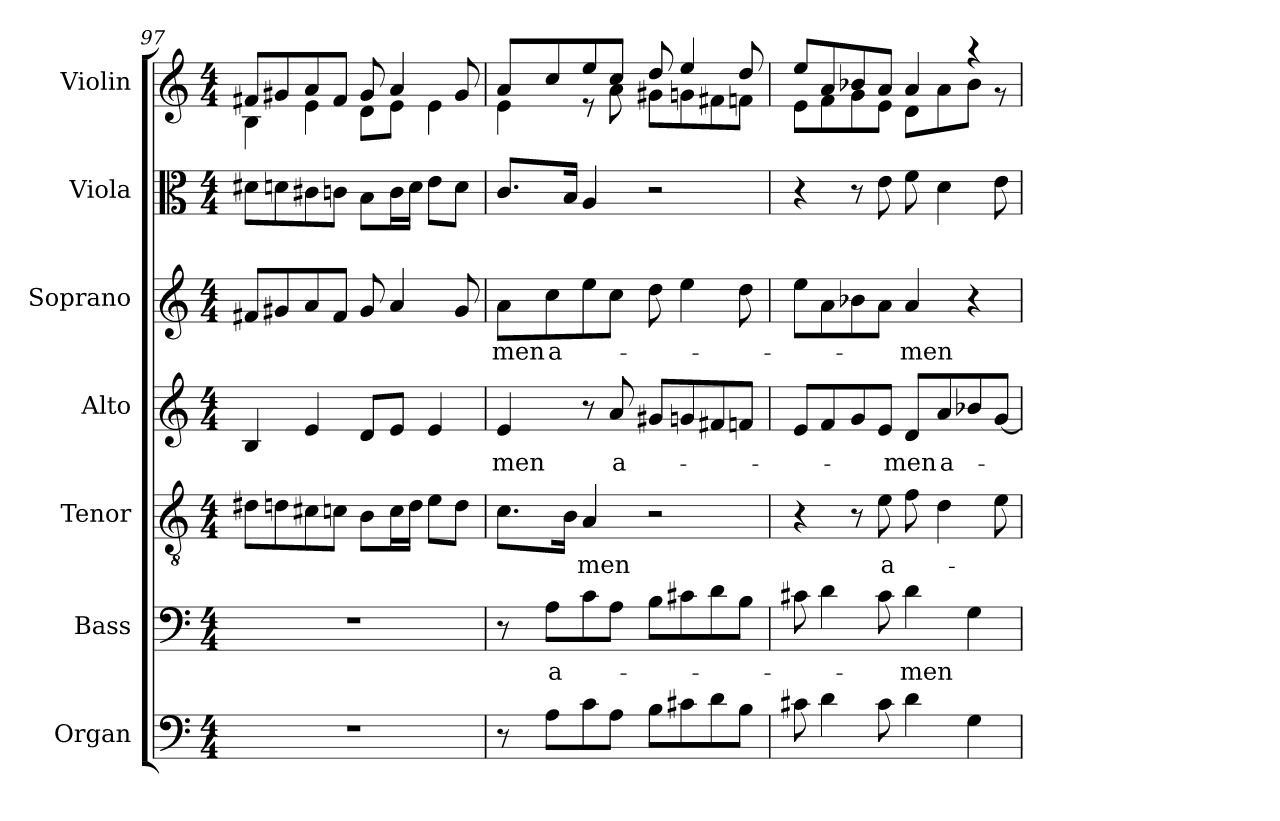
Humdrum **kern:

**kern	**kern	**text	**kern	**text	**kern	**text	**kern	**text	**kern	**kern
*part7	*part6	*part6	*part5	*part5	*part4	*part4	*part3	*part3	*part2	*part1
*staff7	*staff6	*staff6	*staff5	*staff5	*staff4	*staff4	*staff3	*staff3	*staff2	*staff1
*I"Organ	*I"Bass	*	*I"Tenor	*	*I"Alto	*	*I"Soprano	*	*I"Viola	*I"Violin
*I'Org.	*I'B.	*	*I'T.	*	*I'A.	*	*I'S.	*	*I'Vla.	*I'Vln.
*clefF4	*clefF4	*	*clefGv2	*	*clefG2	*	*clefG2	*	*clefC3	*clefG2
*k[]	*k[]	*	*k[]	*	*k[]	*	*k[]	*	*k[]	*k[]
*M4/4	*M4/4	*	*M4/4	*	*M4/4	*	*M4/4	*	*M4/4	*M4/4
=97	=97	=97	=97	=97	=97	=97	=97	=97	=97	=97
*	*	*	*	*	*	*	*	*	*	*^
1r	1r	.	8d#X\L	.	4B/	.	8f#X/L	.	8d#X\L	8f#X/L	4B\
.	.	.	8dn\	.	.	.	8g#X/	.	8dn\	8g#X/	.
.	.	.	8c#X\	.	4e/	.	8a/	.	8c#X\	8a/	4e\
.	.	.	8cn\J	.	.	.	8f#/J	.	8cn\J	8f#/J	.
.	.	.	8B\L	.	8d/L	.	8g#/	.	8B\L	8g#/	8d\L
.	.	.	16c\L	.	8e/J	.	4a/	.	16c\L	4a/	8e\J
.	.	.	16d\JJ	.	.	.	.	.	16d\JJ	.	.
.	.	.	8e\L	.	4e/	.	.	.	8e\L	.	4e\
.	.	.	8d\J	.	.	.	8g#/	.	8d\J	8g#/	.
=98	=98	=98	=98	=98	=98	=98	=98	=98	=98	=98	=98
!	!	!	!	!	!	!LO:LY:b	!	!LO:LY:b	!	!	!
8r	8r	.	8.c\L	.	4e/	-men	8a\L	-men	8.c/L	8a/L	4e\
!	!	!LO:LY:b	!	!	!	!	!	!LO:LY:b	!	!	!
8A\L	8A\L	a-	.	.	.	.	8cc\	a-	.	8cc/	.
.	.	.	16B\Jk	.	.	.	.	.	16B/Jk	.	.
!	!	!	!	!LO:LY:b	!	!	!	!	!	!	!
8c\	8c\	.	4A/	-men	8r	.	8ee\	.	4A/	8ee/	8r
!	!	!	!	!	!	!LO:LY:b	!	!	!	!	!
8A\J	8A\J	.	.	.	8a/	a-	8cc\J	.	.	8cc/J	8a\
8B\L	8B\L	.	2r	.	8g#X/L	.	8dd\	.	2r	8dd/	8g#X\L
8c#X\	8c#X\	.	.	.	8gn/	.	4ee\	.	.	4ee/	8gn\
8d\	8d\	.	.	.	8f#X/	.	.	.	.	.	8f#X\
8B\J	8B\J	.	.	.	8fn/J	.	8dd\	.	.	8dd/	8fn\J
!!LO:LB:g=z	!!
=99	=99	=99	=99	=99	=99	=99	=99	=99	=99	=99	=99
8c#X\	8c#X\	.	4r	.	8e/L	.	8ee\L	.	4r	8ee/L	8e\L
4d\	4d\	.	.	.	8f/	.	8a\	.	.	8a/	8f\
.	.	.	8r	.	8g/	.	8b-X\	.	8r	8b-X/	8g\
!	!	!	!	!LO:LY:b	!	!	!	!	!	!	!
8c#\	8c#\	.	8e\	a-	8e/J	.	8a\J	.	8e\	8a/J	8e\J
!	!	!LO:LY:b	!	!	!	!LO:LY:b	!	!LO:LY:b	!	!	!
4d\	4d\	-men	8f\	.	8d/L	men	4a/	-men	8f\	4a/	8d\L
!	!	!	!	!	!	!LO:LY:b	!	!	!	!	!
.	.	.	4d\	.	8a/	a-	.	.	4d\	.	8a\
4G\	4G\	.	.	.	8b-X/	.	4r	.	.	4r	8b-\J
.	.	.	8e\	.	[8g/J	.	.	.	8e\	.	8r
*	*	*	*	*	*	*	*	*	*	*v	*v
=	=	=	=	=	=	=	=	=	=	=
*-	*-	*-	*-	*-	*-	*-	*-	*-	*-	*-
